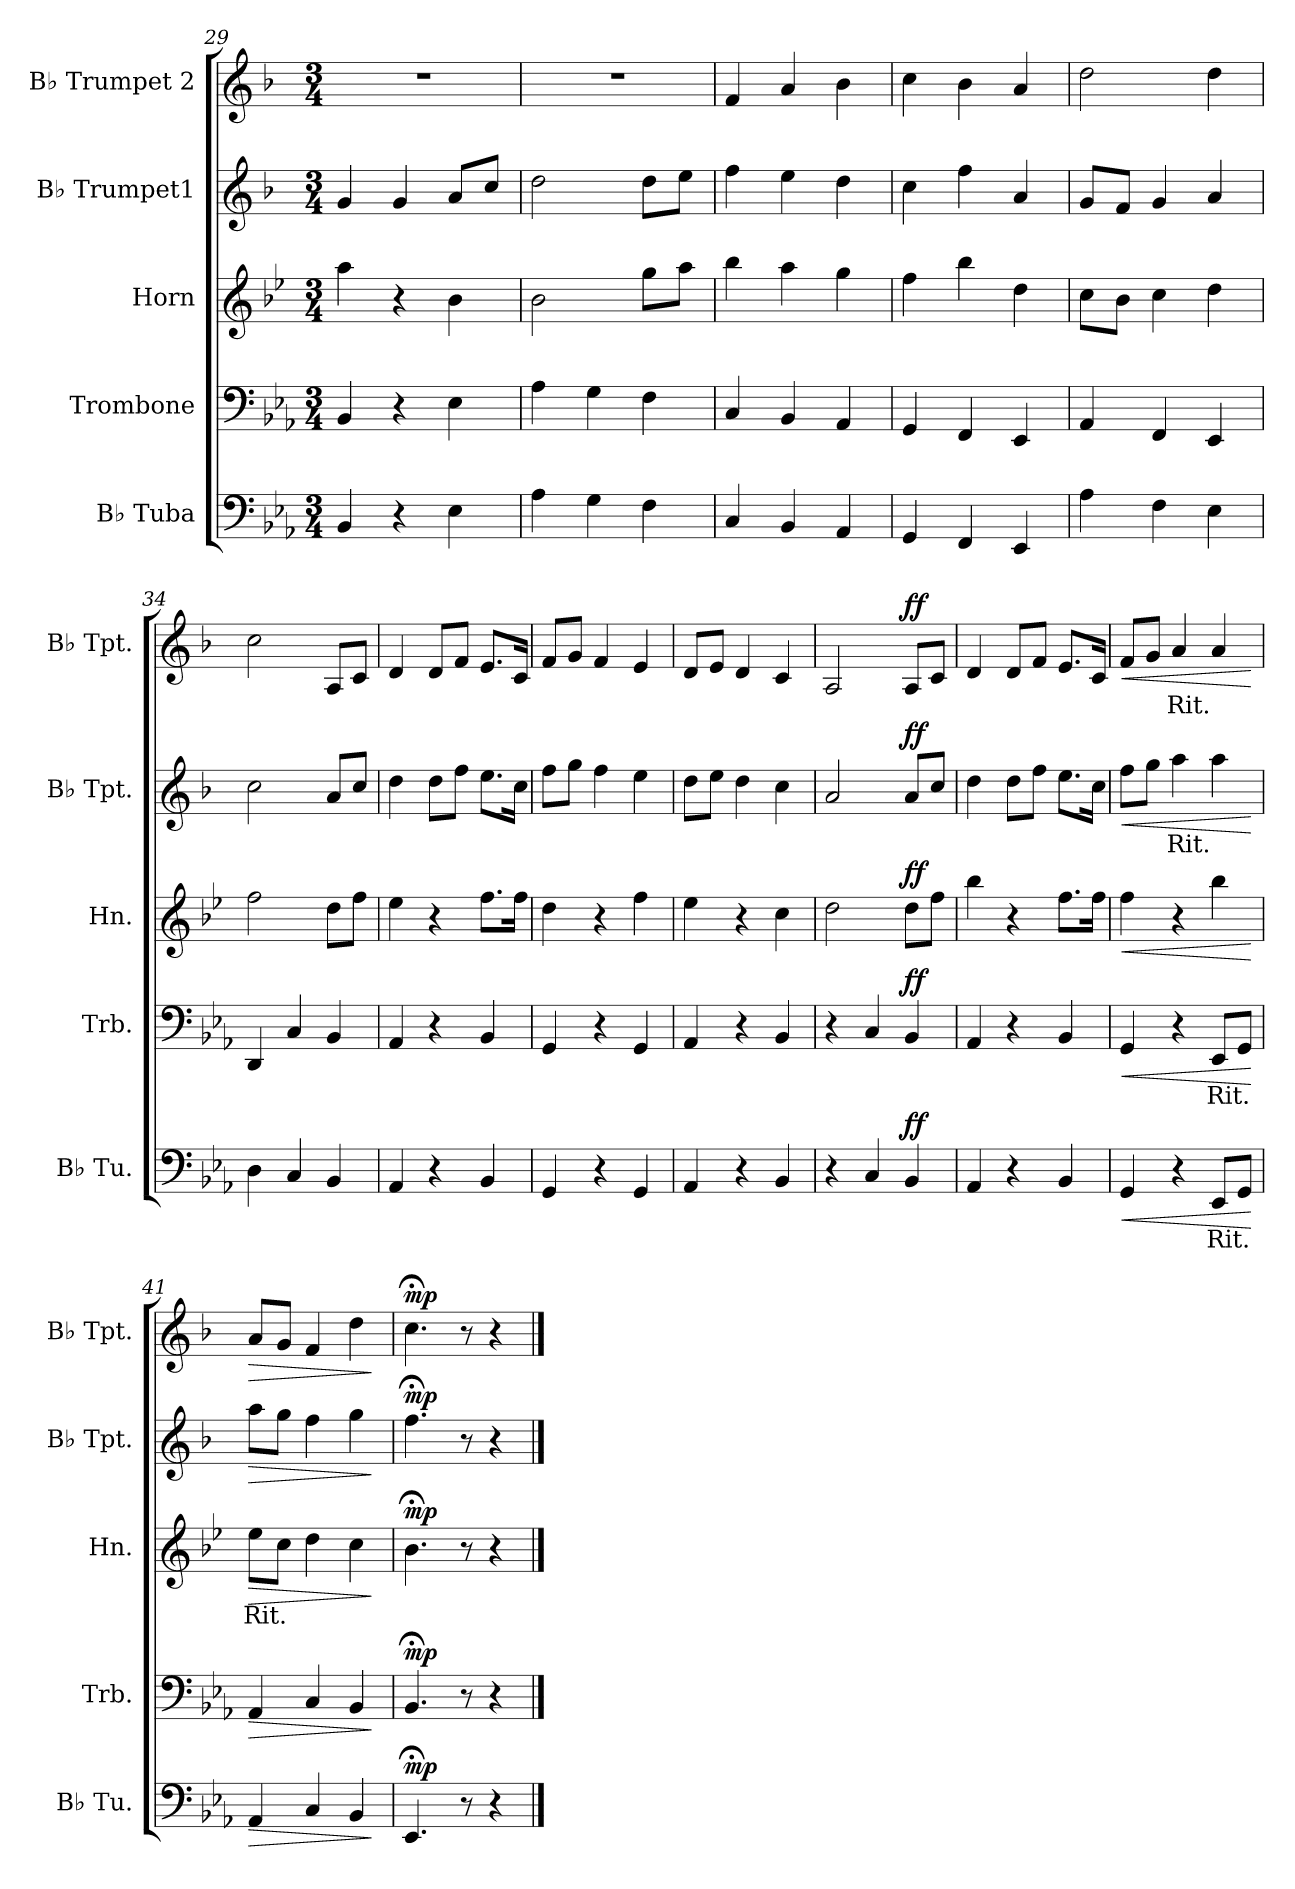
**kern	**text	**dynam	**kern	**text	**dynam	**kern	**text	**dynam	**kern	**text	**dynam	**kern	**text	**dynam
*part5	*part5	*part5	*part4	*part4	*part4	*part3	*part3	*part3	*part2	*part2	*part2	*part1	*part1	*part1
*staff5	*staff5	*staff5	*staff4	*staff4	*staff4	*staff3	*staff3	*staff3	*staff2	*staff2	*staff2	*staff1	*staff1	*staff1
*I"B♭ Tuba	*	*	*I"Trombone	*	*	*I"Horn	*	*	*I"B♭ Trumpet1	*	*	*I"B♭ Trumpet 2	*	*
*I'B♭ Tu.	*	*	*I'Trb.	*	*	*I'Hn.	*	*	*I'B♭ Tpt.	*	*	*I'B♭ Tpt.	*	*
*clefF4	*	*	*clefF4	*	*	*clefG2	*	*	*clefG2	*	*	*clefG2	*	*
*	*	*	*	*	*	*ITrd4c7	*	*	*ITrd1c2	*	*	*ITrd1c2	*	*
*k[b-e-a-]	*	*	*k[b-e-a-]	*	*	*k[b-e-a-]	*	*	*k[b-e-a-]	*	*	*k[b-e-a-]	*	*
*E-:	*	*	*E-:	*	*	*E-:	*	*	*E-:	*	*	*E-:	*	*
*M3/4	*	*	*M3/4	*	*	*M3/4	*	*	*M3/4	*	*	*M3/4	*	*
=29	=29	=29	=29	=29	=29	=29	=29	=29	=29	=29	=29	=29	=29	=29
4BB-/	.	.	4BB-/	.	.	4dd\	.	.	4f/	.	.	2.r	.	.
4r	.	.	4r	.	.	4r	.	.	4f/	.	.	.	.	.
4E-\	.	.	4E-\	.	.	4e-\	.	.	8g/L	.	.	.	.	.
.	.	.	.	.	.	.	.	.	8b-/J	.	.	.	.	.
=30	=30	=30	=30	=30	=30	=30	=30	=30	=30	=30	=30	=30	=30	=30
4A-\	.	.	4A-\	.	.	2e-\	.	.	2cc\	.	.	2.r	.	.
4G\	.	.	4G\	.	.	.	.	.	.	.	.	.	.	.
4F\	.	.	4F\	.	.	8cc\L	.	.	8cc\L	.	.	.	.	.
.	.	.	.	.	.	8dd\J	.	.	8dd\J	.	.	.	.	.
=31	=31	=31	=31	=31	=31	=31	=31	=31	=31	=31	=31	=31	=31	=31
4C/	.	.	4C/	.	.	4ee-\	.	.	4ee-\	.	.	4e-/	.	.
4BB-/	.	.	4BB-/	.	.	4dd\	.	.	4dd\	.	.	4g/	.	.
4AA-/	.	.	4AA-/	.	.	4cc\	.	.	4cc\	.	.	4a-\	.	.
=32	=32	=32	=32	=32	=32	=32	=32	=32	=32	=32	=32	=32	=32	=32
4GG/	.	.	4GG/	.	.	4b-\	.	.	4b-\	.	.	4b-\	.	.
4FF/	.	.	4FF/	.	.	4ee-\	.	.	4ee-\	.	.	4a-\	.	.
4EE-/	.	.	4EE-/	.	.	4g\	.	.	4g/	.	.	4g/	.	.
=33	=33	=33	=33	=33	=33	=33	=33	=33	=33	=33	=33	=33	=33	=33
4A-\	.	.	4AA-/	.	.	8f\L	.	.	8f/L	.	.	2cc\	.	.
.	.	.	.	.	.	8e-\J	.	.	8e-/J	.	.	.	.	.
4F\	.	.	4FF/	.	.	4f\	.	.	4f/	.	.	.	.	.
4E-\	.	.	4EE-/	.	.	4g\	.	.	4g/	.	.	4cc\	.	.
=34	=34	=34	=34	=34	=34	=34	=34	=34	=34	=34	=34	=34	=34	=34
4D\	.	.	4DD/	.	.	2b-\	.	.	2b-\	.	.	2b-\	.	.
4C/	.	.	4C/	.	.	.	.	.	.	.	.	.	.	.
4BB-/	.	.	4BB-/	.	.	8g\L	.	.	8g/L	.	.	8G/L	.	.
.	.	.	.	.	.	8b-\J	.	.	8b-/J	.	.	8B-/J	.	.
=35	=35	=35	=35	=35	=35	=35	=35	=35	=35	=35	=35	=35	=35	=35
4AA-/	.	.	4AA-/	.	.	4a-\	.	.	4cc\	.	.	4c/	.	.
4r	.	.	4r	.	.	4r	.	.	8cc\L	.	.	8c/L	.	.
.	.	.	.	.	.	.	.	.	8ee-\J	.	.	8e-/J	.	.
4BB-/	.	.	4BB-/	.	.	8.b-\L	.	.	8.dd\L	.	.	8.d/L	.	.
.	.	.	.	.	.	16b-\Jk	.	.	16b-\Jk	.	.	16B-/Jk	.	.
=36	=36	=36	=36	=36	=36	=36	=36	=36	=36	=36	=36	=36	=36	=36
4GG/	.	.	4GG/	.	.	4g\	.	.	8ee-\L	.	.	8e-/L	.	.
.	.	.	.	.	.	.	.	.	8ff\J	.	.	8f/J	.	.
4r	.	.	4r	.	.	4r	.	.	4ee-\	.	.	4e-/	.	.
4GG/	.	.	4GG/	.	.	4b-\	.	.	4dd\	.	.	4d/	.	.
=37	=37	=37	=37	=37	=37	=37	=37	=37	=37	=37	=37	=37	=37	=37
4AA-/	.	.	4AA-/	.	.	4a-\	.	.	8cc\L	.	.	8c/L	.	.
.	.	.	.	.	.	.	.	.	8dd\J	.	.	8d/J	.	.
4r	.	.	4r	.	.	4r	.	.	4cc\	.	.	4c/	.	.
4BB-/	.	.	4BB-/	.	.	4f\	.	.	4b-\	.	.	4B-/	.	.
=38	=38	=38	=38	=38	=38	=38	=38	=38	=38	=38	=38	=38	=38	=38
4r	.	.	4r	.	.	2g\	.	.	2g/	.	.	2G/	.	.
4C/	.	.	4C/	.	.	.	.	.	.	.	.	.	.	.
!	!	!LO:DY:b	!	!	!LO:DY:b	!	!	!LO:DY:b	!	!	!LO:DY:b	!	!	!LO:DY:b
4BB-/	.	ff	4BB-/	.	ff	8g\L	.	ff	8g/L	.	ff	8G/L	.	ff
.	.	.	.	.	.	8b-\J	.	.	8b-/J	.	.	8B-/J	.	.
!!LO:PB:g=z
=39	=39	=39	=39	=39	=39	=39	=39	=39	=39	=39	=39	=39	=39	=39
4AA-/	.	.	4AA-/	.	.	4ee-\	.	.	4cc\	.	.	4c/	.	.
4r	.	.	4r	.	.	4r	.	.	8cc\L	.	.	8c/L	.	.
.	.	.	.	.	.	.	.	.	8ee-\J	.	.	8e-/J	.	.
4BB-/	.	.	4BB-/	.	.	8.b-\L	.	.	8.dd\L	.	.	8.d/L	.	.
.	.	.	.	.	.	16b-\Jk	.	.	16b-\Jk	.	.	16B-/Jk	.	.
=40	=40	=40	=40	=40	=40	=40	=40	=40	=40	=40	=40	=40	=40	=40
!	!	!LO:HP:b	!	!	!LO:HP:b	!	!	!LO:HP:b	!	!	!LO:HP:b	!	!	!LO:HP:b
4GG/	.	<	4GG/	.	<	4b-\	.	<	8ee-\L	.	<	8e-/L	.	<
.	.	.	.	.	.	.	.	.	8ff\J	.	.	8f/J	.	.
4r	.	.	4r	.	.	4r	.	.	4gg\	Rit.	.	4g/	Rit.	.
8EE-/L	Rit.	.	8EE-/L	Rit.	.	4ee-\	.	.	4gg\	.	.	4g/	.	.
8GG/J	.	.	8GG/J	.	.	.	.	.	.	.	.	.	.	.
.	.	[	.	.	[	.	.	[	.	.	[	.	.	[
=41	=41	=41	=41	=41	=41	=41	=41	=41	=41	=41	=41	=41	=41	=41
!	!	!LO:HP:b	!	!	!LO:HP:b	!	!	!LO:HP:b	!	!	!LO:HP:b	!	!	!LO:HP:b
4AA-/	.	>	4AA-/	.	>	8a-\L	Rit.	>	8gg\L	.	>	8g/L	.	>
.	.	.	.	.	.	8f\J	.	.	8ff\J	.	.	8f/J	.	.
4C/	.	.	4C/	.	.	4g\	.	.	4ee-\	.	.	4e-/	.	.
4BB-/	.	.	4BB-/	.	.	4f\	.	.	4ff\	.	.	4cc\	.	.
.	.	]	.	.	]	.	.	]	.	.	]	.	.	]
=42	=42	=42	=42	=42	=42	=42	=42	=42	=42	=42	=42	=42	=42	=42
!	!	!LO:DY:b	!	!	!LO:DY:b	!	!	!LO:DY:b	!	!	!LO:DY:b	!	!	!LO:DY:b
4.EE-;</	.	mp	4.BB-;</	.	mp	4.e-;<\	.	mp	4.ee-;<\	.	mp	4.b-;<\	.	mp
8r	.	.	8r	.	.	8r	.	.	8r	.	.	8r	.	.
4r	.	.	4r	.	.	4r	.	.	4r	.	.	4r	.	.
==	==	==	==	==	==	==	==	==	==	==	==	==	==	==
*-	*-	*-	*-	*-	*-	*-	*-	*-	*-	*-	*-	*-	*-	*-
